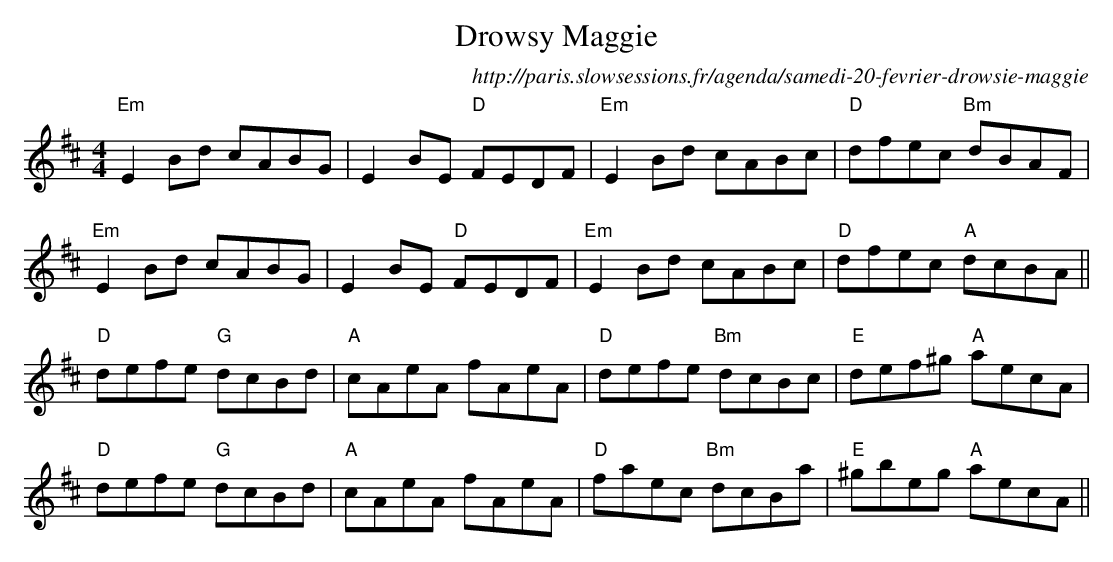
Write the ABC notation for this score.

X:1
T:Drowsy Maggie
O:http://paris.slowsessions.fr/agenda/samedi-20-fevrier-drowsie-maggie
M:4/4
L:1/8
K:Edor
"Em"E2Bd    cABG|   E2BE "D"FEDF|"Em"E2Bd      cABc| "D"dfec "Bm"dBAF|
"Em"E2Bd    cABG|   E2BE "D"FEDF|"Em"E2Bd      cABc|"D"dfec "A"dcBA||
"D" defe "G"dcBd|"A"cAeA    fAeA|"D" defe "Bm" dcBc|"E" def^g "A" aecA|
"D" defe "G"dcBd|"A"cAeA    fAeA|"D" faec "Bm" dcBa|"E" ^gbeg "A" aecA||
